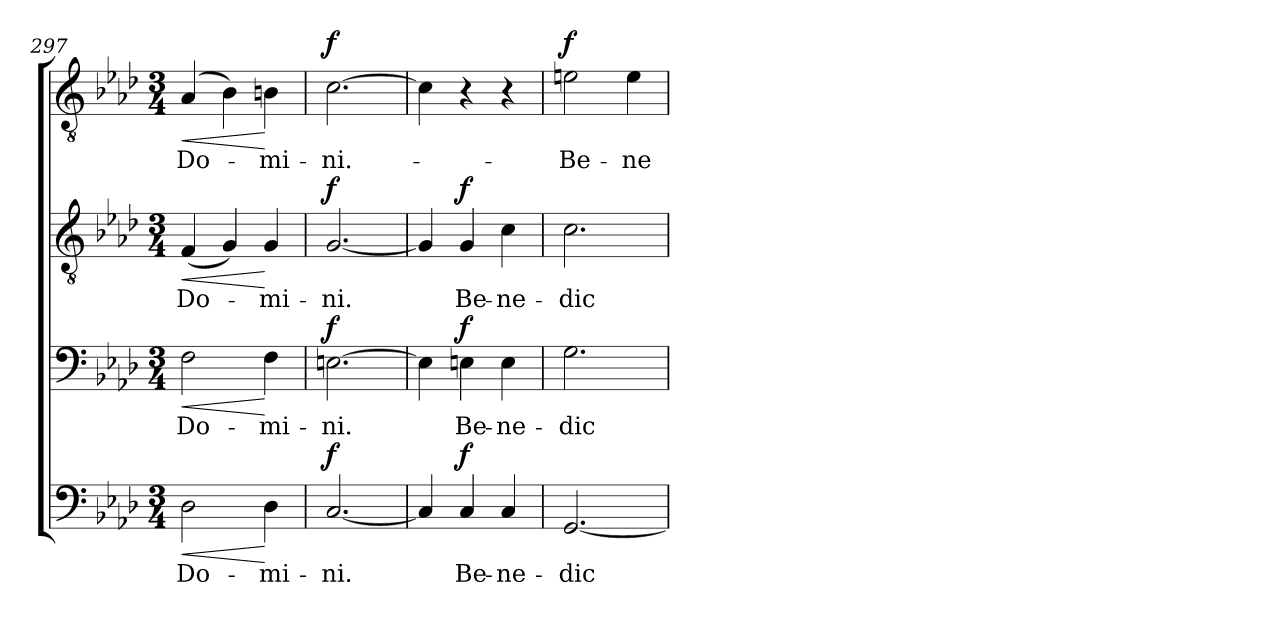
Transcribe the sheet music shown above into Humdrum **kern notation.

**kern	**text	**dynam	**kern	**text	**dynam	**kern	**text	**dynam	**kern	**text	**dynam
*part4	*part4	*part4	*part3	*part3	*part3	*part2	*part2	*part2	*part1	*part1	*part1
*staff4	*staff4	*staff4	*staff3	*staff3	*staff3	*staff2	*staff2	*staff2	*staff1	*staff1	*staff1
*clefF4	*	*	*clefF4	*	*	*clefGv2	*	*	*clefGv2	*	*
*k[b-e-a-d-]	*	*	*k[b-e-a-d-]	*	*	*k[b-e-a-d-]	*	*	*k[b-e-a-d-]	*	*
*A-:	*	*	*A-:	*	*	*A-:	*	*	*A-:	*	*
*M3/4	*	*	*M3/4	*	*	*M3/4	*	*	*M3/4	*	*
=297	=297	=297	=297	=297	=297	=297	=297	=297	=297	=297	=297
!	!LO:LY:b	!LO:HP:b	!	!LO:LY:b	!LO:HP:b	!	!LO:LY:b	!LO:HP:b	!	!LO:LY:b	!LO:HP:b
2D-\	Do-	<	2F\	Do-	<	(<4F/	Do-	<	(4A-/	Do-	<
.	.	.	.	.	.	4G/)	.	.	4B-\)	.	.
!	!LO:LY:b	!	!	!LO:LY:b	!	!	!LO:LY:b	!	!	!LO:LY:b	!
4D-\	-mi-	[	4F\	-mi-	[	4G/	-mi-	[	4Bn\	-mi-	[
!!LO:PB:g=z
=298	=298	=298	=298	=298	=298	=298	=298	=298	=298	=298	=298
!	!LO:LY:b	!LO:DY:a	!	!LO:LY:b	!LO:DY:a	!	!LO:LY:b	!LO:DY:a	!	!LO:LY:b	!LO:DY:a
[2.C/	-ni.	f	[2.En\	-ni.	f	[2.G/	-ni.	f	[2.c\	-ni.-	f
=299	=299	=299	=299	=299	=299	=299	=299	=299	=299	=299	=299
4C/]	.	.	4E\]	.	.	4G/]	.	.	4c\]	.	.
!	!LO:LY:b	!LO:DY:a	!	!LO:LY:b	!LO:DY:a	!	!LO:LY:b	!LO:DY:a	!	!	!
4C/	Be-	f	4En\	Be-	f	4G/	Be-	f	4r	.	.
!	!LO:LY:b	!	!	!LO:LY:b	!	!	!LO:LY:b	!	!	!	!
4C/	-ne-	.	4E\	-ne-	.	4c\	-ne-	.	4r	.	.
=300	=300	=300	=300	=300	=300	=300	=300	=300	=300	=300	=300
!	!LO:LY:b	!	!	!LO:LY:b	!	!	!LO:LY:b	!	!	!LO:LY:b	!LO:DY:a
[2.GG/	-dic-	.	2.G\	-dic-	.	2.c\	-dic-	.	2en\	-Be-	f
!	!	!	!	!	!	!	!	!	!	!LO:LY:b	!
.	.	.	.	.	.	.	.	.	4e\	-ne-	.
=	=	=	=	=	=	=	=	=	=	=	=
*-	*-	*-	*-	*-	*-	*-	*-	*-	*-	*-	*-
